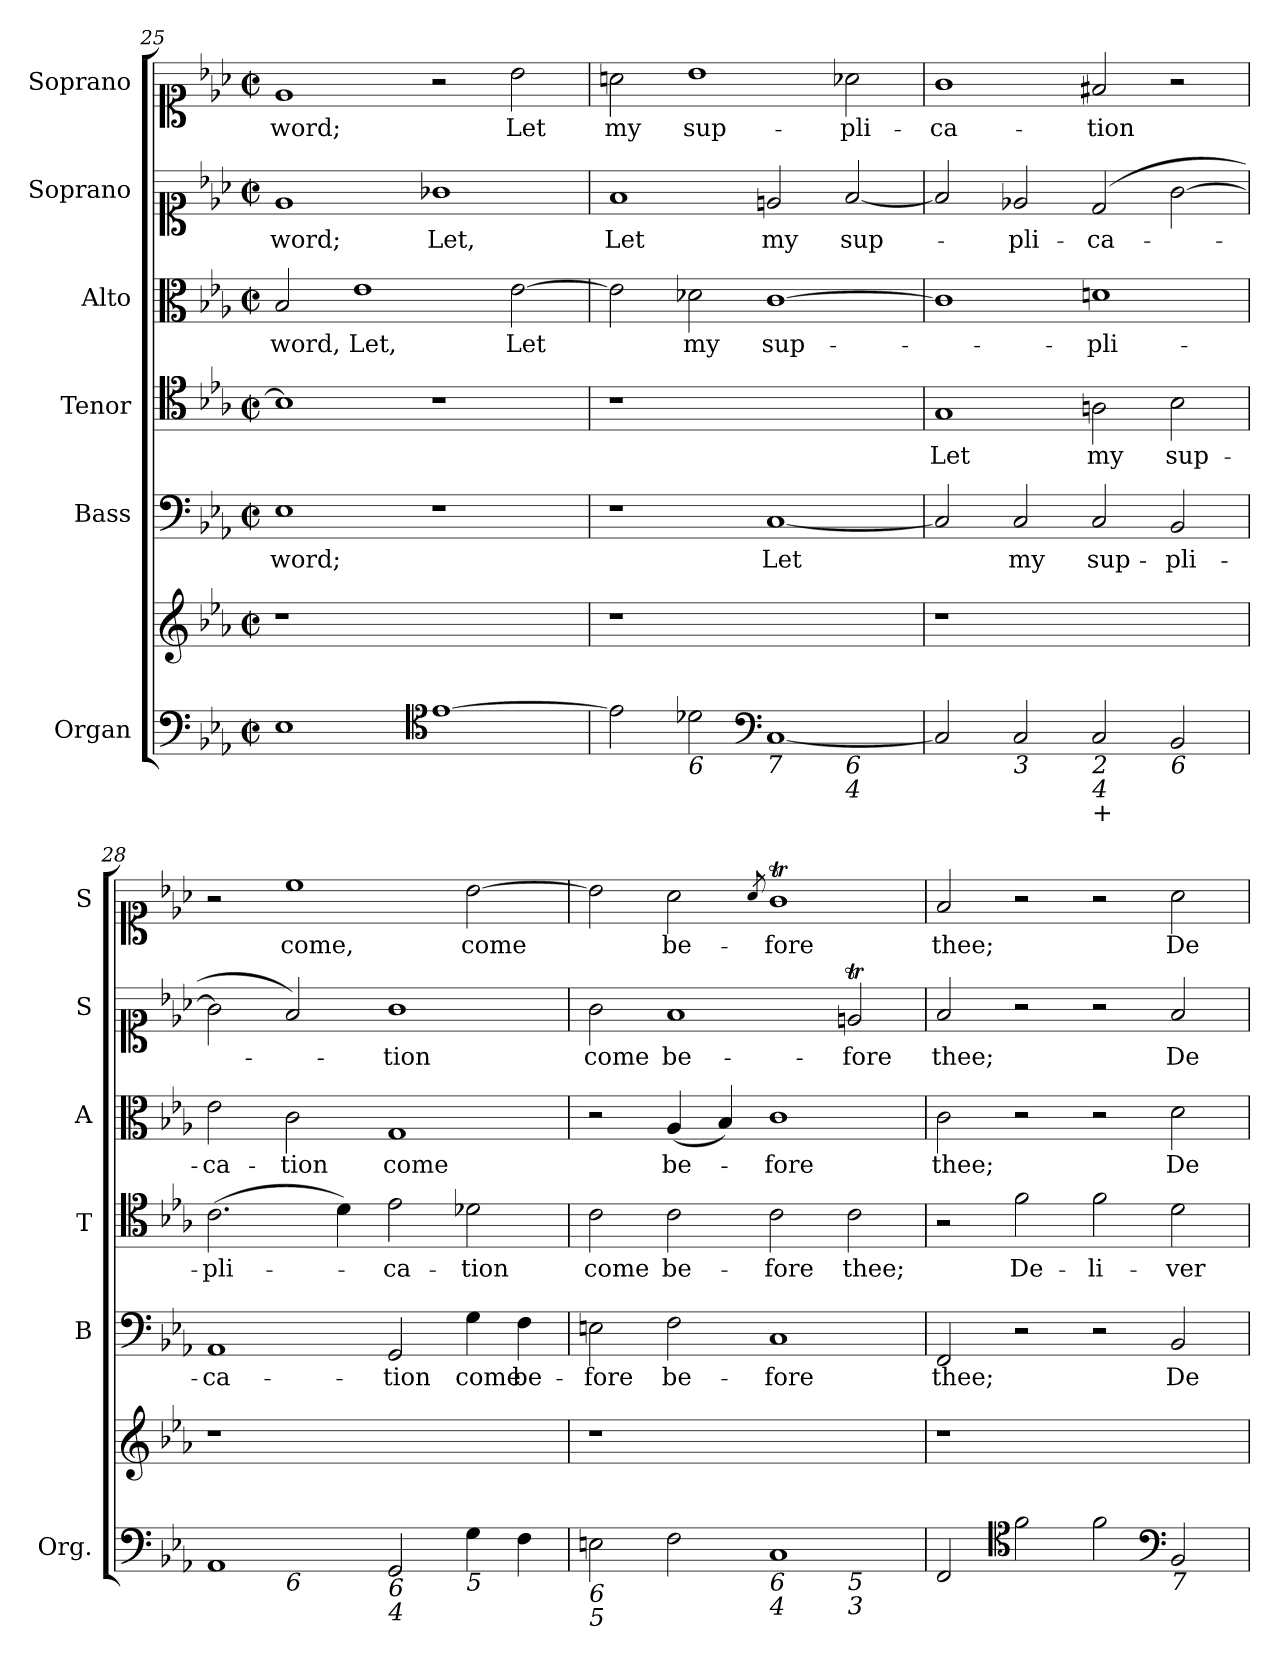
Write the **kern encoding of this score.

**kern	**kern	**kern	**text	**kern	**text	**kern	**text	**kern	**text	**kern	**text
*part6	*part6	*part5	*part5	*part4	*part4	*part3	*part3	*part2	*part2	*part1	*part1
*staff7	*staff6	*staff5	*staff5	*staff4	*staff4	*staff3	*staff3	*staff2	*staff2	*staff1	*staff1
*I"Organ	*	*I"Bass	*	*I"Tenor	*	*I"Alto	*	*I"Soprano	*	*I"Soprano	*
*I'Org.	*	*I'B	*	*I'T	*	*I'A	*	*I'S	*	*I'S	*
*clefF4	*clefG2	*clefF4	*	*clefC4	*	*clefC3	*	*clefC1	*	*clefC1	*
*k[b-e-a-]	*k[b-e-a-]	*k[b-e-a-]	*	*k[b-e-a-]	*	*k[b-e-a-]	*	*k[b-e-a-]	*	*k[b-e-a-]	*
*c:	*c:	*c:	*	*c:	*	*c:	*	*c:	*	*c:	*
*M2/2	*M2/2	*M2/2	*	*M2/2	*	*M2/2	*	*M2/2	*	*M2/2	*
*met(c|)	*met(c|)	*met(c|)	*	*met(c|)	*	*met(c|)	*	*met(c|)	*	*met(c|)	*
=25	=25	=25	=25	=25	=25	=25	=25	=25	=25	=25	=25
!	!	!	!LO:LY:b	!	!	!	!LO:LY:b	!	!LO:LY:b	!	!LO:LY:b
1E-	1r	1E-	word;	1B-]	.	2B-/	word,	1e-	word;	1e-	word;
!	!	!	!	!	!	!	!LO:LY:b	!	!	!	!
.	.	.	.	.	.	1e-	Let,	.	.	.	.
*clefC4	*	*	*	*	*	*	*	*	*	*	*
!	!	!	!	!	!	!	!	!	!LO:LY:b	!	!
[1e-	1ryy	1r	.	1r	.	.	.	1g-X	Let,	2r	.
!	!	!	!	!	!	!	!LO:LY:b	!	!	!	!LO:LY:b
.	.	.	.	.	.	[2e-\	Let	.	.	2b-\	Let
!!LO:PB:g=z
=26	=26	=26	=26	=26	=26	=26	=26	=26	=26	=26	=26
!LO:TX:b:i:t=2	!	!	!	!	!	!	!	!	!	!	!
!LO:TX:b:i:t=4	!	!	!	!	!	!	!	!	!	!	!
!	!	!	!	!	!	!	!	!	!LO:LY:b	!	!LO:LY:b
*^	*	*	*	*	*	*	*	*	*	*	*
2e-\]	1.ryy	1r	1r	.	1r	.	2e-\]	.	1f	Let	2an\	my
!LO:TX:b:i:t=6	!	!	!	!	!	!	!	!	!	!	!	!
!	!	!	!	!	!	!	!	!LO:LY:b	!	!	!	!LO:LY:b
2d-X\	.	.	.	.	.	.	2d-X\	my	.	.	1b-	sup-
*clefF4	*	*	*	*	*	*	*	*	*	*	*	*
!LO:TX:b:i:t=7	!	!	!	!	!	!	!	!	!	!	!	!
!	!	!	!	!LO:LY:b	!	!	!	!LO:LY:b	!	!LO:LY:b	!	!
[1C	.	1ryy	[1C	Let	1ryy	.	[1c	sup-	2en/	my	.	.
!	!LO:TX:b:i:t=6	!	!	!	!	!	!	!	!	!	!	!
!	!LO:TX:b:i:t=4	!	!	!	!	!	!	!	!	!	!	!
!	!	!	!	!	!	!	!	!	!	!LO:LY:b	!	!LO:LY:b
.	2ryy	.	.	.	.	.	.	.	[2f/	sup-	2a-X\	-pli-
=27	=27	=27	=27	=27	=27	=27	=27	=27	=27	=27	=27	=27
!LO:TX:b:i:t=4	!	!	!	!	!	!	!	!	!	!	!	!
!	!	!	!	!	!	!LO:LY:b	!	!	!	!	!	!LO:LY:b
*v	*v	*	*	*	*	*	*	*	*	*	*	*
2C/]	1r	2C/]	.	1G	Let	1c]	.	2f/]	.	1g	-ca-
!LO:TX:b:i:t=3	!	!	!	!	!	!	!	!	!	!	!
!	!	!	!LO:LY:b	!	!	!	!	!	!LO:LY:b	!	!
2C/	.	2C/	my	.	.	.	.	2e-X/	-pli-	.	.
!LO:TX:b:i:t=2	!	!	!	!	!	!	!	!	!	!	!
!LO:TX:b:i:t=4	!	!	!	!	!	!	!	!	!	!	!
!LO:TX:b:i:t=+	!	!	!	!	!	!	!	!	!	!	!
!	!	!	!LO:LY:b	!	!LO:LY:b	!	!LO:LY:b	!	!LO:LY:b	!	!LO:LY:b
2C/	1ryy	2C/	sup-	2An\	my	1dn	-pli-	(2d/	-ca-	2f#X/	-tion
!LO:TX:b:i:t=6	!	!	!	!	!	!	!	!	!	!	!
!	!	!	!LO:LY:b	!	!LO:LY:b	!	!	!	!	!	!
2BB-/	.	2BB-/	-pli-	2B-\	sup-	.	.	[2g\	.	2r	.
=28	=28	=28	=28	=28	=28	=28	=28	=28	=28	=28	=28
!LO:TX:b:i:t=7	!	!	!	!	!	!	!	!	!	!	!
!	!	!	!LO:LY:b	!	!LO:LY:b	!	!LO:LY:b	!	!	!	!
*^	*	*	*	*	*	*	*	*	*	*	*
1AA-	2ryy	1r	1AA-	-ca-	(>2.c\	-pli-	2e-\	-ca-	2g\]	.	2r	.
!	!LO:TX:b:i:t=6	!	!	!	!	!	!	!	!	!	!	!
!	!	!	!	!	!	!	!	!LO:LY:b	!	!	!	!LO:LY:b
.	1.ryy	.	.	.	.	.	2c\	-tion	2f/)	.	1cc	come,
.	.	.	.	.	4d\)	.	.	.	.	.	.	.
!LO:TX:b:i:t=6	!	!	!	!	!	!	!	!	!	!	!	!
!LO:TX:b:i:t=4	!	!	!	!	!	!	!	!	!	!	!	!
!	!	!	!	!LO:LY:b	!	!LO:LY:b	!	!LO:LY:b	!	!LO:LY:b	!	!
2GG/	.	1ryy	2GG/	-tion	2e-\	-ca-	1G	come	1g	-tion	.	.
!LO:TX:b:i:t=5	!	!	!	!	!	!	!	!	!	!	!	!
!	!	!	!	!LO:LY:b	!	!LO:LY:b	!	!	!	!	!	!LO:LY:b
4G\	.	.	4G\	come	2d-X\	-tion	.	.	.	.	[2b-\	come
!	!	!	!	!LO:LY:b	!	!	!	!	!	!	!	!
4F\	.	.	4F\	be-	.	.	.	.	.	.	.	.
=29	=29	=29	=29	=29	=29	=29	=29	=29	=29	=29	=29	=29
!LO:TX:b:i:t=6	!	!	!	!	!	!	!	!	!	!	!	!
!LO:TX:b:i:t=5	!	!	!	!	!	!	!	!	!	!	!	!
!	!	!	!	!LO:LY:b	!	!LO:LY:b	!	!	!	!LO:LY:b	!	!
2En\	1.ryy	1r	2En\	-fore	2c\	come	2r	.	2g\	come	2b-\]	.
!	!	!	!	!LO:LY:b	!	!LO:LY:b	!	!LO:LY:b	!	!LO:LY:b	!	!LO:LY:b
2F\	.	.	2F\	be-	2c\	be-	(<4A-/	be-	1f	be-	2a-\	be-
.	.	.	.	.	.	.	4B-/)	.	.	.	.	.
.	.	.	.	.	.	.	.	.	.	.	8qa-/	.
!LO:TX:b:i:t=6	!	!	!	!	!	!	!	!	!	!	!	!
!LO:TX:b:i:t=4	!	!	!	!	!	!	!	!	!	!	!	!
!	!	!	!	!LO:LY:b	!	!LO:LY:b	!	!LO:LY:b	!	!	!	!LO:LY:b
1C	.	1ryy	1C	-fore	2c\	-fore	1c	-fore	.	.	1gt	-fore
!	!LO:TX:b:i:t=5	!	!	!	!	!	!	!	!	!	!	!
!	!LO:TX:b:i:t=3	!	!	!	!	!	!	!	!	!	!	!
!	!	!	!	!	!	!LO:LY:b	!	!	!	!LO:LY:b	!	!
.	2ryy	.	.	.	2c\	thee;	.	.	2ent/	-fore	.	.
=30	=30	=30	=30	=30	=30	=30	=30	=30	=30	=30	=30	=30
!	!	!	!	!LO:LY:b	!	!	!	!LO:LY:b	!	!LO:LY:b	!	!LO:LY:b
*v	*v	*	*	*	*	*	*	*	*	*	*	*
2FF/	1r	2FF/	thee;	2r	.	2c\	thee;	2f/	thee;	2f/	thee;
*clefC4	*	*	*	*	*	*	*	*	*	*	*
!	!	!	!	!	!LO:LY:b	!	!	!	!	!	!
2f\	.	2r	.	2f\	De-	2r	.	2r	.	2r	.
!	!	!	!	!	!LO:LY:b	!	!	!	!	!	!
2f\	1ryy	2r	.	2f\	-li-	2r	.	2r	.	2r	.
*clefF4	*	*	*	*	*	*	*	*	*	*	*
!LO:TX:b:i:t=7	!	!	!	!	!	!	!	!	!	!	!
!	!	!	!LO:LY:b	!	!LO:LY:b	!	!LO:LY:b	!	!LO:LY:b	!	!LO:LY:b
2BB-/	.	2BB-/	De-	2d\	-ver	2d\	De-	2f/	De-	2a-\	De-
=	=	=	=	=	=	=	=	=	=	=	=
*-	*-	*-	*-	*-	*-	*-	*-	*-	*-	*-	*-
